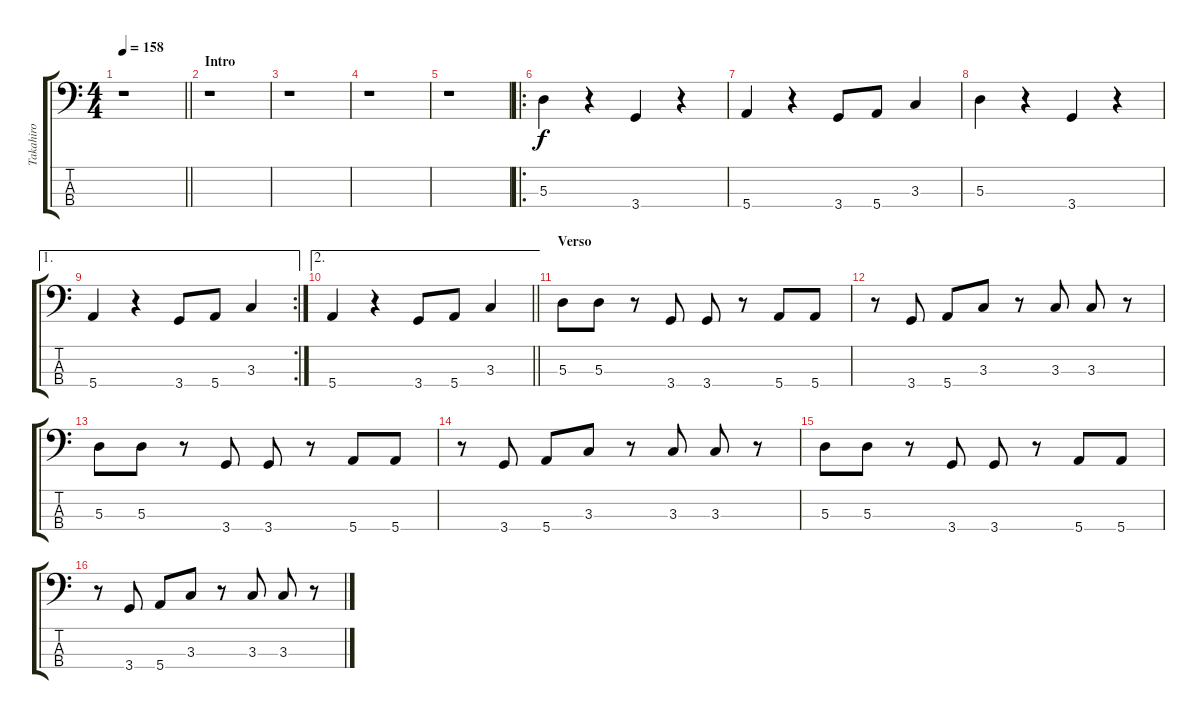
\track ("Takahiro" "Takahiro") {instrument electricbasspick}
\staff {score tabs}
\tuning (G2 D2 A1 E1) {hide}
\ts (4 4)
\tempo 158
\clef f4
\barLineRight lightlight
\ks c
r.1{dy f instrument electricbasspick} |
\section ("" "Intro")
r.1 |
r.1 |
r.1 |
r.1 |
\ro
5.3.4 r.4 3.4.4 r.4 |
5.4.4 r.4 3.4.8 5.4.8 3.3.4 |
5.3.4 r.4 3.4.4 r.4 |
\ae 1
\rc 2
5.4.4 r.4 3.4.8 5.4.8 3.3.4 |
\ae 2
\barLineRight lightlight
5.4.4 r.4 3.4.8 5.4.8 3.3.4 |
\section ("" "Verso")
5.3.8 5.3.8 r.8 3.4.8 3.4.8 r.8 5.4.8 5.4.8 |
r.8 3.4.8 5.4.8 3.3.8 r.8 3.3.8 3.3.8 r.8 |
5.3.8 5.3.8 r.8 3.4.8 3.4.8 r.8 5.4.8 5.4.8 |
r.8 3.4.8 5.4.8 3.3.8 r.8 3.3.8 3.3.8 r.8 |
5.3.8 5.3.8 r.8 3.4.8 3.4.8 r.8 5.4.8 5.4.8 |
r.8 3.4.8 5.4.8 3.3.8 r.8 3.3.8 3.3.8 r.8
